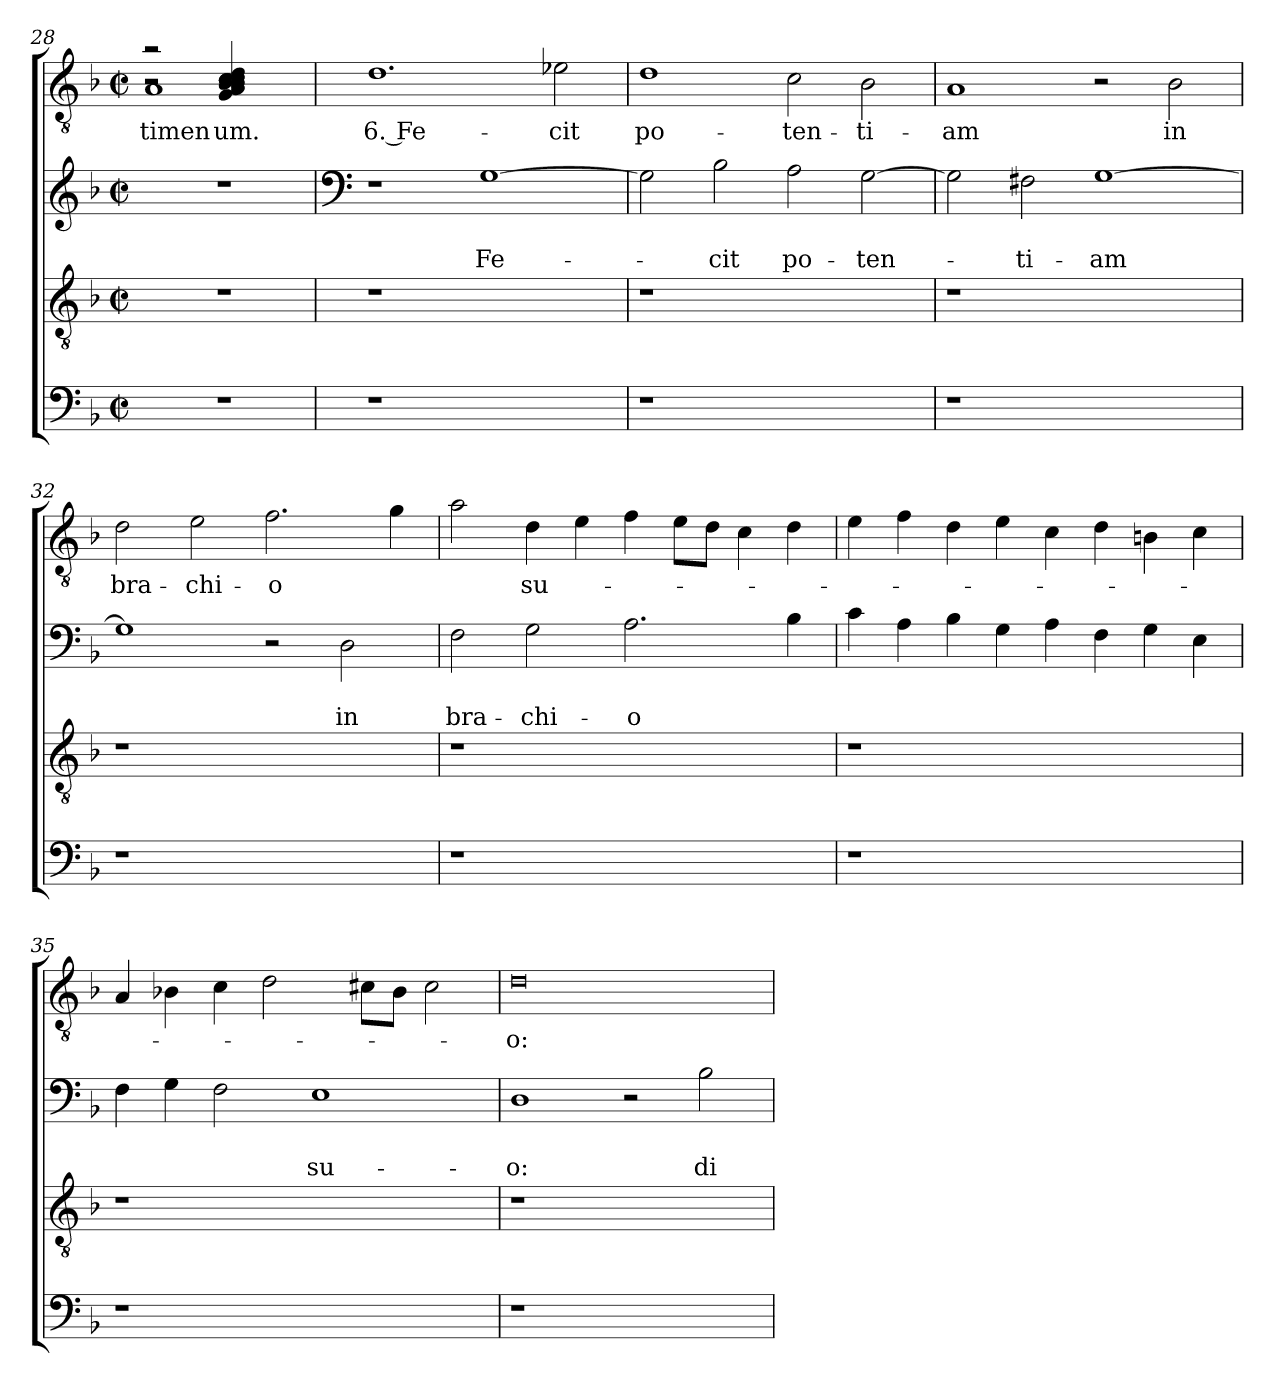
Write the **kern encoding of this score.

**kern	**kern	**kern	**text	**text	**kern	**text
*part4	*part3	*part2	*part2	*part2	*part1	*part1
*staff4	*staff3	*staff2	*staff2	*staff2	*staff1	*staff1
*clefF4	*clefGv2	*clefG2	*	*	*clefGv2	*
*k[b-]	*k[b-]	*k[b-]	*	*	*k[b-]	*
*F:	*F:	*F:	*	*	*F:	*
*M2/2	*M2/2	*M2/2	*	*	*M2/2	*
*met(c|)	*met(c|)	*met(c|)	*	*	*met(c|)	*
=28	=28	=28	=28	=28	=28	=28
*	*	*	*	*	*^	*
!	!	!	!	!	!	!	!LO:LY:b
*	*	*	*	*	*	*^	*
1r	1r	1r	.	.	2ra	1A	2r	timen-
!	!	!	!	!	!	!	!LO:N:n=1:head=solid	!
!	!	!	!	!	!	!	!LO:N:n=2:head=solid	!
!	!	!	!	!	!	!	!LO:N:n=3:head=solid	!
!	!	!	!	!	!	!	!LO:N:n=4:head=solid	!
!	!	!	!	!	!	!	!LO:N:n=5:head=solid	!
!	!	!	!	!	!	!	!LO:N:n=6:head=solid	!
!	!	!	!	!	!	!	!LO:N:n=7:head=solid	!
!	!	!	!	!	!	!	!LO:N:n=8:head=solid	!LO:LY:b
.	.	.	.	.	2ryy	.	4G/ 4A/ 4B-/ 4B-/ 4c/ 4c/ 4c/ 4d/	-um.
.	.	.	.	.	.	.	4ryy	.
*	*	*	*	*	*v	*v	*v	*
!!LO:LB:g=z
=29	=29	=29	=29	=29	=29	=29
*	*	*clefF4	*	*	*	*
*	*	*	*	*	*^	*
*	*	*	*	*	*	*^	*
!	!	!	!	!	!	!	!	!LO:LY:b:rj
*	*	*	*	*	*v	*v	*v	*
1r	1r	1r	.	.	1.d	6. Fe-
!	!	!	!	!LO:LY:b	!	!
1ryy	1ryy	[>1G	.	Fe-	.	.
!	!	!	!	!	!	!LO:LY:b
.	.	.	.	.	2e-X\	-cit
=30	=30	=30	=30	=30	=30	=30
!	!	!	!	!	!	!LO:LY:b
1r	1r	2G\]	.	.	1d	po-
!	!	!	!	!LO:LY:b	!	!
.	.	2B-\	.	-cit	.	.
!	!	!	!	!LO:LY:b	!	!LO:LY:b
1ryy	1ryy	2A\	.	po-	2c\	-ten-
!	!	!	!	!LO:LY:b	!	!LO:LY:b
.	.	[>2G\	.	-ten-	2B-\	-ti-
=31	=31	=31	=31	=31	=31	=31
!	!	!	!	!	!	!LO:LY:b
1r	1r	2G\]	.	.	1A	-am
!	!	!	!	!LO:LY:b	!	!
.	.	2F#X\	.	-ti-	.	.
!	!	!	!	!LO:LY:b	!	!
1ryy	1ryy	[>1G	.	-am	2r	.
!	!	!	!	!	!	!LO:LY:b
.	.	.	.	.	2B-\	in
=32	=32	=32	=32	=32	=32	=32
!	!	!	!	!	!	!LO:LY:b
1r	1r	1G]	.	.	2d\	bra-
!	!	!	!	!	!	!LO:LY:b:rj
.	.	.	.	.	2e\	-chi-
!	!	!	!	!	!	!LO:LY:b
1ryy	1ryy	2r	.	.	2.f\	-o
!	!	!	!	!LO:LY:b	!	!
.	.	2D\	.	in	.	.
.	.	.	.	.	4g\	.
=33	=33	=33	=33	=33	=33	=33
!	!	!	!	!LO:LY:b	!	!
1r	1r	2F\	.	bra-	2a\	.
!	!	!	!	!LO:LY:b:rj	!	!LO:LY:b
.	.	2G\	.	-chi-	4d\	su-
.	.	.	.	.	4e\	.
!	!	!	!	!LO:LY:b	!	!
1ryy	1ryy	2.A\	.	-o	4f\	.
.	.	.	.	.	8e\L	.
.	.	.	.	.	8d\J	.
.	.	.	.	.	4c\	.
.	.	4B-\	.	.	4d\	.
=34	=34	=34	=34	=34	=34	=34
1r	1r	4c\	.	.	4e\	.
.	.	4A\	.	.	4f\	.
.	.	4B-\	.	.	4d\	.
.	.	4G\	.	.	4e\	.
1ryy	1ryy	4A\	.	.	4c\	.
.	.	4F\	.	.	4d\	.
.	.	4G\	.	.	4Bn\	.
.	.	4E\	.	.	4c\	.
!!LO:LB:g=z
=35	=35	=35	=35	=35	=35	=35
1r	1r	4F\	.	.	4A/	.
.	.	4G\	.	.	4B-X\	.
.	.	2F\	.	.	4c\	.
.	.	.	.	.	2d\	.
!	!	!	!	!LO:LY:b	!	!
1ryy	1ryy	1E	.	su-	.	.
.	.	.	.	.	8c#\L	.
.	.	.	.	.	8B-\J	.
.	.	.	.	.	2c#\	.
=36	=36	=36	=36	=36	=36	=36
!	!	!	!	!LO:LY:b	!	!LO:LY:b
1r	1r	1D	.	-o:	0d	-o:
1ryy	1ryy	2r	.	.	.	.
!	!	!	!	!LO:LY:b	!	!
.	.	2B-\	.	di-	.	.
=	=	=	=	=	=	=
*-	*-	*-	*-	*-	*-	*-
